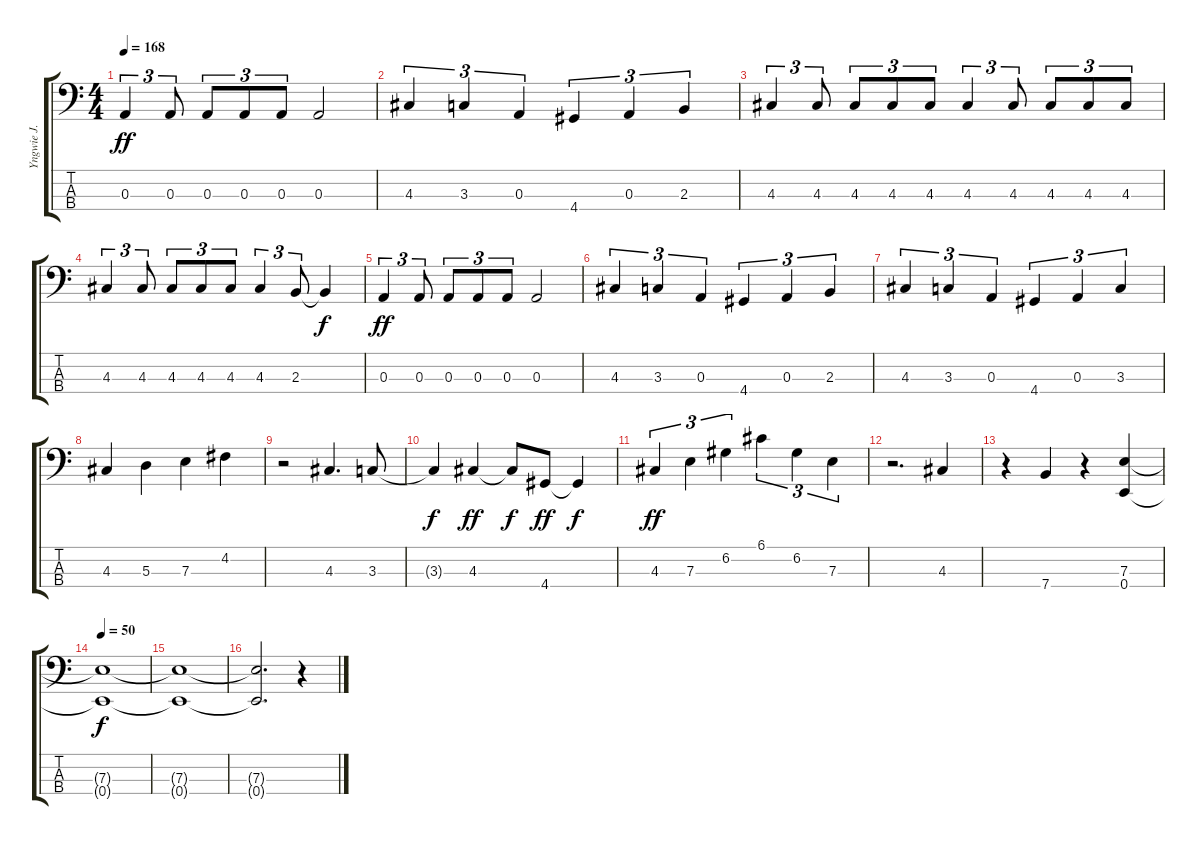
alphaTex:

\track ("Yngwie J. Malmsteen (Bass)" "Yngwie J. ") {instrument electricbasspick}
\staff {score tabs}
\tuning (G2 D2 A1 E1) {hide}
\ts (4 4)
\tempo 168
\clef f4
\ks c
0.3.4{tu (3 2) dy ff} 0.3.8{tu (3 2)} 0.3.8{tu (3 2)} 0.3.8{tu (3 2)} 0.3.8{tu (3 2)} 0.3.2 |
4.3.4{tu (3 2)} 3.3.4{tu (3 2)} 0.3.4{tu (3 2)} 4.4.4{tu (3 2)} 0.3.4{tu (3 2)} 2.3.4{tu (3 2)} |
4.3.4{tu (3 2)} 4.3.8{tu (3 2)} 4.3.8{tu (3 2)} 4.3.8{tu (3 2)} 4.3.8{tu (3 2)} 4.3.4{tu (3 2)} 4.3.8{tu (3 2)} 4.3.8{tu (3 2)} 4.3.8{tu (3 2)} 4.3.8{tu (3 2)} |
4.3.4{tu (3 2)} 4.3.8{tu (3 2)} 4.3.8{tu (3 2)} 4.3.8{tu (3 2)} 4.3.8{tu (3 2)} 4.3.4{tu (3 2)} 2.3.8{tu (3 2)} 2.3{t}.4{dy f} |
0.3.4{tu (3 2) dy ff} 0.3.8{tu (3 2)} 0.3.8{tu (3 2)} 0.3.8{tu (3 2)} 0.3.8{tu (3 2)} 0.3.2 |
4.3.4{tu (3 2)} 3.3.4{tu (3 2)} 0.3.4{tu (3 2)} 4.4.4{tu (3 2)} 0.3.4{tu (3 2)} 2.3.4{tu (3 2)} |
4.3.4{tu (3 2)} 3.3.4{tu (3 2)} 0.3.4{tu (3 2)} 4.4.4{tu (3 2)} 0.3.4{tu (3 2)} 3.3.4{tu (3 2)} |
4.3.4 5.3.4 7.3.4 4.2.4 |
r.2 4.3.4{d} 3.3.8 |
3.3{t}.4{dy f} 4.3.4{dy ff} 4.3{t}.8{dy f} 4.4.8{dy ff} 4.4{t}.4{dy f} |
4.3.4{tu (3 2) dy ff} 7.3.4{tu (3 2)} 6.2.4{tu (3 2)} 6.1.4{tu (3 2)} 6.2.4{tu (3 2)} 7.3.4{tu (3 2)} |
r.2{d} 4.3.4 |
r.4 7.4.4 r.4 (7.3 0.4).4 |
\tempo 50
(7.3{t} 0.4{t}).1{dy f} |
(7.3{t} 0.4{t}).1 |
(7.3{t} 0.4{t}).2{d} r.4
